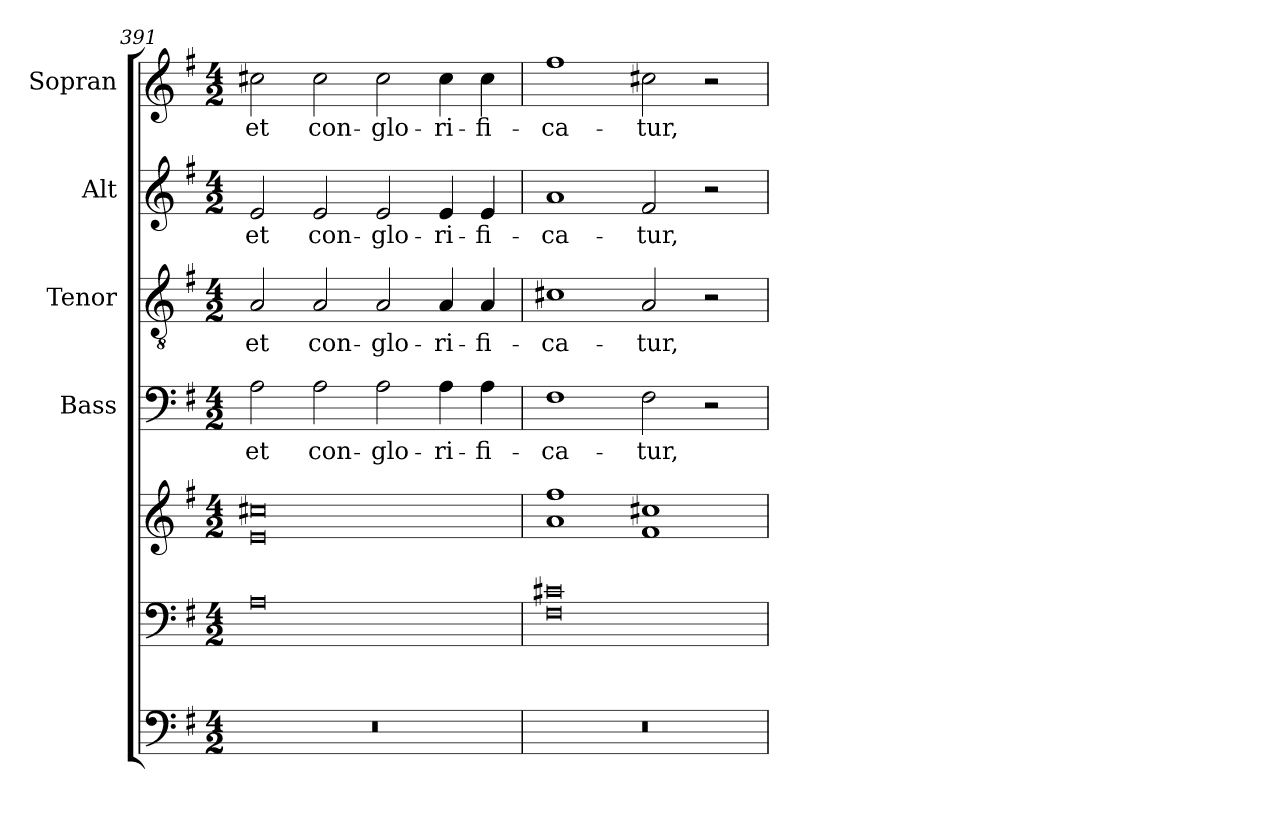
**kern	**kern	**kern	**kern	**text	**kern	**text	**kern	**text	**kern	**text
*part6	*part5	*part5	*part4	*part4	*part3	*part3	*part2	*part2	*part1	*part1
*staff7	*staff6	*staff5	*staff4	*staff4	*staff3	*staff3	*staff2	*staff2	*staff1	*staff1
*	*	*	*I"Bass	*	*I"Tenor	*	*I"Alt	*	*I"Sopran	*
*	*	*	*I'B.	*	*I'T.	*	*I'A.	*	*I'S.	*
*clefF4	*clefF4	*clefG2	*clefF4	*	*clefGv2	*	*clefG2	*	*clefG2	*
*k[f#]	*k[f#]	*k[f#]	*k[f#]	*	*k[f#]	*	*k[f#]	*	*k[f#]	*
*G:	*G:	*G:	*G:	*	*G:	*	*G:	*	*G:	*
*M4/2	*M4/2	*M4/2	*M4/2	*	*M4/2	*	*M4/2	*	*M4/2	*
=391	=391	=391	=391	=391	=391	=391	=391	=391	=391	=391
*	*	*^	*	*	*	*	*	*	*	*
!	!	!	!	!	!LO:LY:b	!	!LO:LY:b	!	!LO:LY:b	!	!LO:LY:b
0r	0A	0cc#X	0e	2A\	et	2A/	et	2e/	et	2cc#X\	et
!	!	!	!	!	!LO:LY:b	!	!LO:LY:b	!	!LO:LY:b	!	!LO:LY:b
.	.	.	.	2A\	con-	2A/	con-	2e/	con-	2cc#\	con-
!	!	!	!	!	!LO:LY:b	!	!LO:LY:b	!	!LO:LY:b	!	!LO:LY:b
.	.	.	.	2A\	-glo-	2A/	-glo-	2e/	-glo-	2cc#\	-glo-
!	!	!	!	!	!LO:LY:b	!	!LO:LY:b	!	!LO:LY:b	!	!LO:LY:b
.	.	.	.	4A\	-ri-	4A/	-ri-	4e/	-ri-	4cc#\	-ri-
!	!	!	!	!	!LO:LY:b	!	!LO:LY:b	!	!LO:LY:b	!	!LO:LY:b
.	.	.	.	4A\	-fi-	4A/	-fi-	4e/	-fi-	4cc#\	-fi-
=392	=392	=392	=392	=392	=392	=392	=392	=392	=392	=392	=392
*	*^	*	*	*	*	*	*	*	*	*	*
!	!	!	!	!	!	!LO:LY:b	!	!LO:LY:b	!	!LO:LY:b	!	!LO:LY:b
0r	0c#X	0F#	1ff#	1a	1F#	-ca-	1c#X	-ca-	1a	-ca-	1ff#	-ca-
!	!	!	!	!	!	!LO:LY:b	!	!LO:LY:b	!	!LO:LY:b	!	!LO:LY:b
.	.	.	1cc#X	1f#	2F#\	-tur,	2A/	-tur,	2f#/	-tur,	2cc#X\	-tur,
.	.	.	.	.	2r	.	2r	.	2r	.	2r	.
*	*v	*v	*	*	*	*	*	*	*	*	*	*
*	*	*v	*v	*	*	*	*	*	*	*	*
=	=	=	=	=	=	=	=	=	=	=
*-	*-	*-	*-	*-	*-	*-	*-	*-	*-	*-
